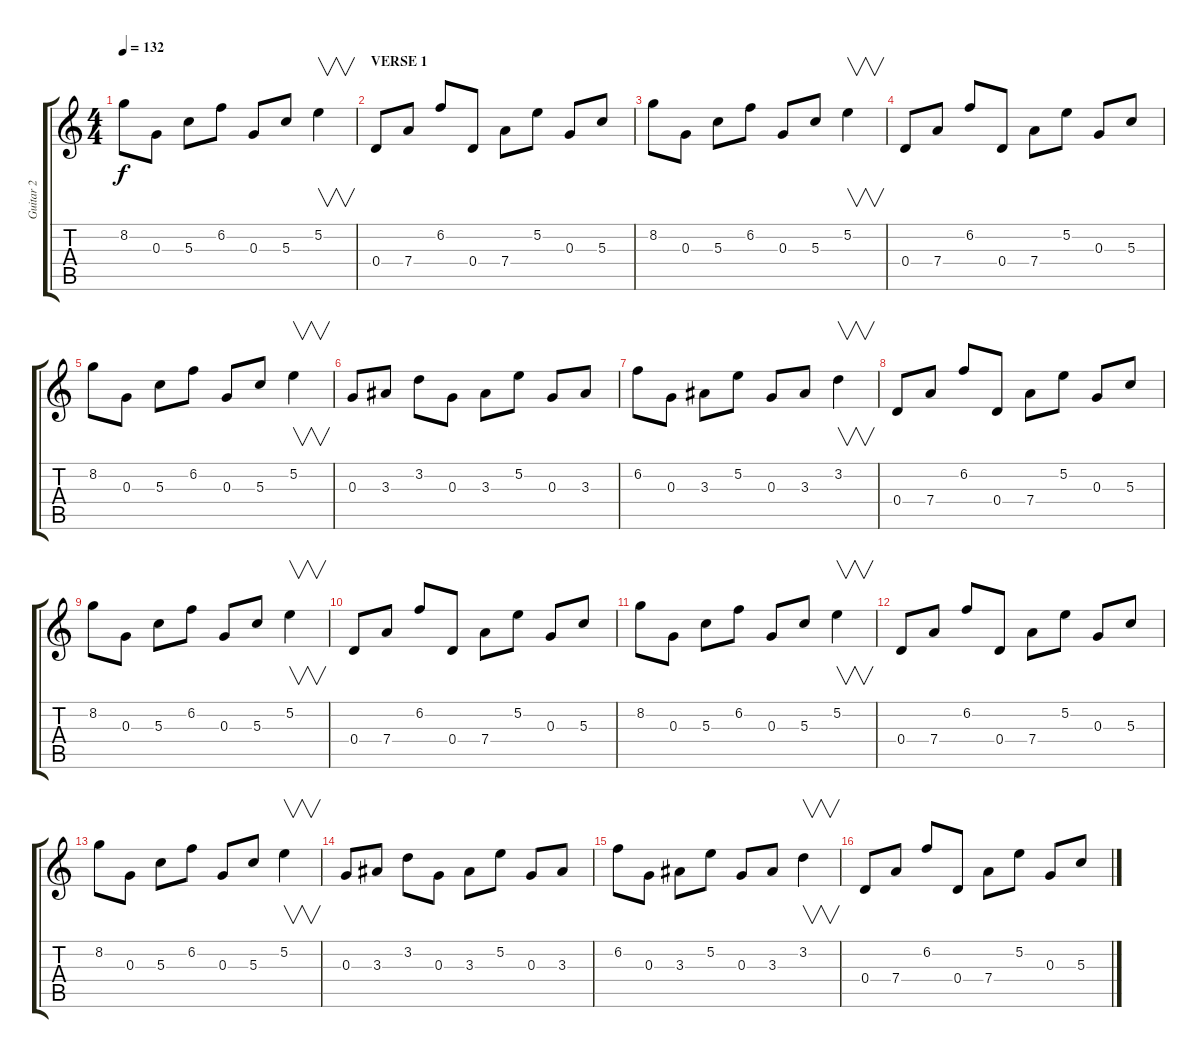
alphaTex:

\track ("Guitar 2" "Guitar 2") {instrument electricguitarclean}
\staff {score tabs}
\tuning (E4 B3 G3 D3 A2 E2) {hide}
\ts (4 4)
\tempo 132
\clef g2
\ks c
8.2.8{dy f} 0.3.8 5.3.8 6.2.8 0.3.8 5.3.8 5.2.4{v} |
\section ("" "VERSE 1")
0.4.8 7.4.8 6.2.8 0.4.8 7.4.8 5.2.8 0.3.8 5.3.8 |
8.2.8 0.3.8 5.3.8 6.2.8 0.3.8 5.3.8 5.2.4{v} |
0.4.8 7.4.8 6.2.8 0.4.8 7.4.8 5.2.8 0.3.8 5.3.8 |
8.2.8 0.3.8 5.3.8 6.2.8 0.3.8 5.3.8 5.2.4{v} |
0.3.8 3.3.8 3.2.8 0.3.8 3.3.8 5.2.8 0.3.8 3.3.8 |
6.2.8 0.3.8 3.3.8 5.2.8 0.3.8 3.3.8 3.2.4{v} |
0.4.8 7.4.8 6.2.8 0.4.8 7.4.8 5.2.8 0.3.8 5.3.8 |
8.2.8 0.3.8 5.3.8 6.2.8 0.3.8 5.3.8 5.2.4{v} |
0.4.8 7.4.8 6.2.8 0.4.8 7.4.8 5.2.8 0.3.8 5.3.8 |
8.2.8 0.3.8 5.3.8 6.2.8 0.3.8 5.3.8 5.2.4{v} |
0.4.8 7.4.8 6.2.8 0.4.8 7.4.8 5.2.8 0.3.8 5.3.8 |
8.2.8 0.3.8 5.3.8 6.2.8 0.3.8 5.3.8 5.2.4{v} |
0.3.8 3.3.8 3.2.8 0.3.8 3.3.8 5.2.8 0.3.8 3.3.8 |
6.2.8 0.3.8 3.3.8 5.2.8 0.3.8 3.3.8 3.2.4{v} |
0.4.8 7.4.8 6.2.8 0.4.8 7.4.8 5.2.8 0.3.8 5.3.8
